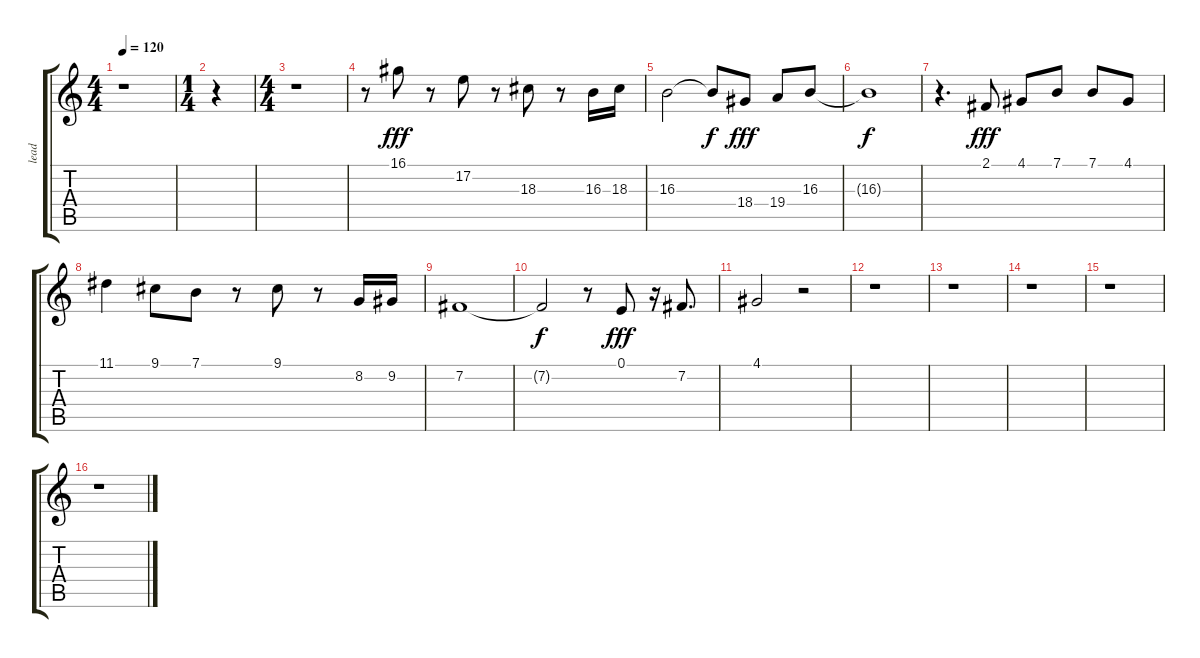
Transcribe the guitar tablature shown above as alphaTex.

\track ("lead" "lead") {instrument lead4chiff}
\staff {score tabs}
\tuning (E4 B3 G3 D3 A2 E2) {hide}
\ts (4 4)
\tempo 120
\clef g2
\ks c
r.1{dy fff instrument lead4chiff} |
\ts (1 4)
r.4 |
\ts (4 4)
r.1 |
r.8 16.1.8 r.8 17.2.8 r.8 18.3.8 r.8 16.3.16 18.3.16 |
16.3.2 16.3{t}.8{dy f} 18.4.8{dy fff} 19.4.8 16.3.8 |
16.3{t}.1{dy f} |
r.4{d} 2.1.8{dy fff} 4.1.8 7.1.8 7.1.8 4.1.8 |
11.1.4 9.1.8 7.1.8 r.8 9.1.8 r.8 8.2.16 9.2.16 |
7.2.1 |
7.2{t}.2{dy f} r.8 0.1.8{dy fff} r.16 7.2.8{d} |
4.1.2 r.2 |
r.1 |
r.1 |
r.1 |
r.1 |
r.1
